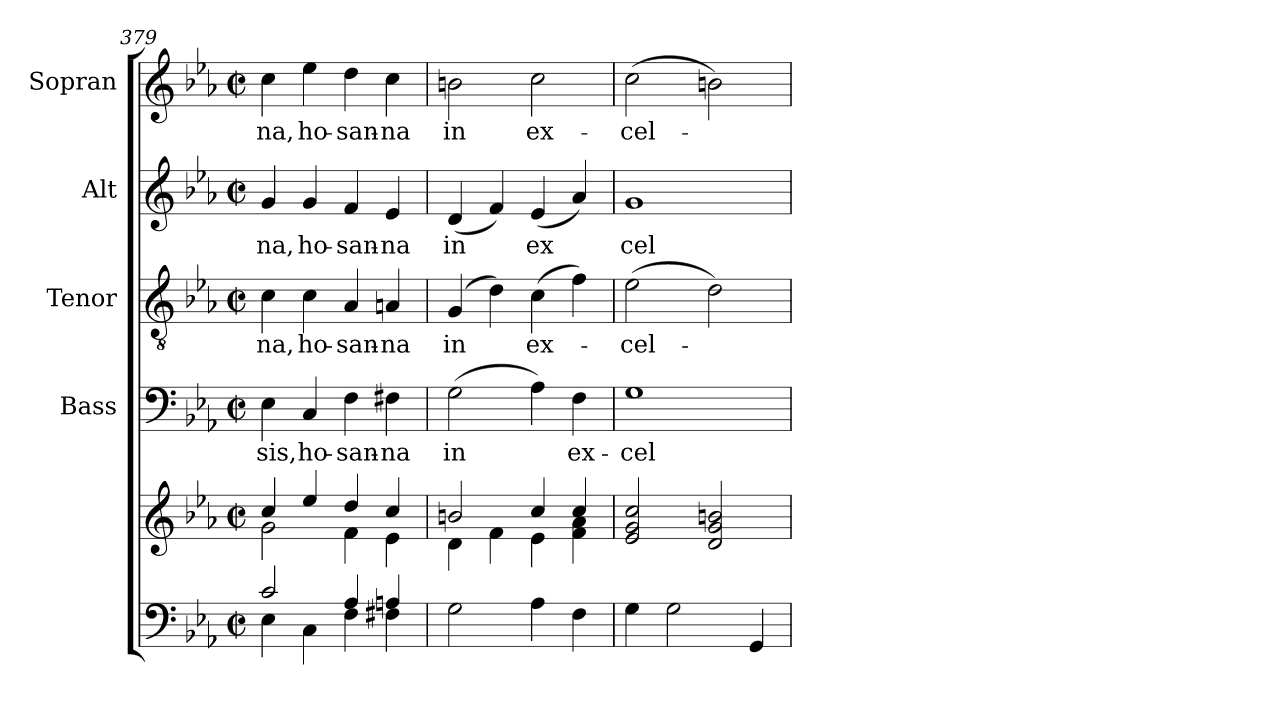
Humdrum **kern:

**kern	**kern	**kern	**text	**kern	**text	**kern	**text	**kern	**text
*part5	*part5	*part4	*part4	*part3	*part3	*part2	*part2	*part1	*part1
*staff6	*staff5	*staff4	*staff4	*staff3	*staff3	*staff2	*staff2	*staff1	*staff1
*	*	*I"Bass	*	*I"Tenor	*	*I"Alt	*	*I"Sopran	*
*	*	*I'B.	*	*I'T.	*	*I'A.	*	*I'S.	*
!!LO:LB:g=z
*clefF4	*clefG2	*clefF4	*	*clefGv2	*	*clefG2	*	*clefG2	*
*k[b-e-a-]	*k[b-e-a-]	*k[b-e-a-]	*	*k[b-e-a-]	*	*k[b-e-a-]	*	*k[b-e-a-]	*
*E-:	*E-:	*E-:	*	*E-:	*	*E-:	*	*E-:	*
*M2/2	*M2/2	*M2/2	*	*M2/2	*	*M2/2	*	*M2/2	*
*met(c|)	*met(c|)	*met(c|)	*	*met(c|)	*	*met(c|)	*	*met(c|)	*
=379	=379	=379	=379	=379	=379	=379	=379	=379	=379
*^	*^	*	*	*	*	*	*	*	*
!	!	!	!	!	!LO:LY:b	!	!LO:LY:b	!	!LO:LY:b	!	!LO:LY:b
2c/	4E-\	4cc/	2g\	4E-\	-sis,	4c\	-na,	4g/	-na,	4cc\	-na,
!	!	!	!	!	!LO:LY:b	!	!LO:LY:b	!	!LO:LY:b	!	!LO:LY:b
.	4C\	4ee-/	.	4C/	ho-	4c\	ho-	4g/	ho-	4ee-\	ho-
!	!	!	!	!	!LO:LY:b	!	!LO:LY:b	!	!LO:LY:b	!	!LO:LY:b
4A-/	4F\	4dd/	4f\	4F\	-san-	4A-/	-san-	4f/	-san-	4dd\	-san-
!	!	!	!	!	!LO:LY:b	!	!LO:LY:b	!	!LO:LY:b	!	!LO:LY:b
4An/	4F#X\	4cc/	4e-\	4F#X\	-na	4An/	-na	4e-/	-na	4cc\	-na
=380	=380	=380	=380	=380	=380	=380	=380	=380	=380	=380	=380
!	!	!	!	!	!LO:LY:b	!	!LO:LY:b	!	!LO:LY:b	!	!LO:LY:b
*v	*v	*	*	*	*	*	*	*	*	*	*
2G\	2bn/	4d\	(>2G\	in	(4G/	in	(<4d/	in	2bn\	in
.	.	4f\	.	.	4d\)	.	4f/)	.	.	.
!	!	!	!	!	!	!LO:LY:b	!	!LO:LY:b	!	!LO:LY:b
4A-\	4cc/	4e-\	4A-\)	.	(>4c\	ex-	(<4e-/	ex	2cc\	ex-
!	!	!	!	!LO:LY:b	!	!	!	!	!	!
4F\	4cc/	4f\ 4a-\	4F\	ex-	4f\)	.	4a-/)	.	.	.
=381	=381	=381	=381	=381	=381	=381	=381	=381	=381	=381
!	!	!	!	!LO:LY:b	!	!LO:LY:b	!	!LO:LY:b	!	!LO:LY:b
*	*v	*v	*	*	*	*	*	*	*	*
4G\	2e-/ 2g/ 2cc/	1G	-cel-	(>2e-\	-cel-	1g	cel-	(>2cc\	-cel-
2G\	.	.	.	.	.	.	.	.	.
.	2d/ 2g/ 2bn/	.	.	2d\)	.	.	.	2bn\)	.
4GG/	.	.	.	.	.	.	.	.	.
=	=	=	=	=	=	=	=	=	=
*-	*-	*-	*-	*-	*-	*-	*-	*-	*-
